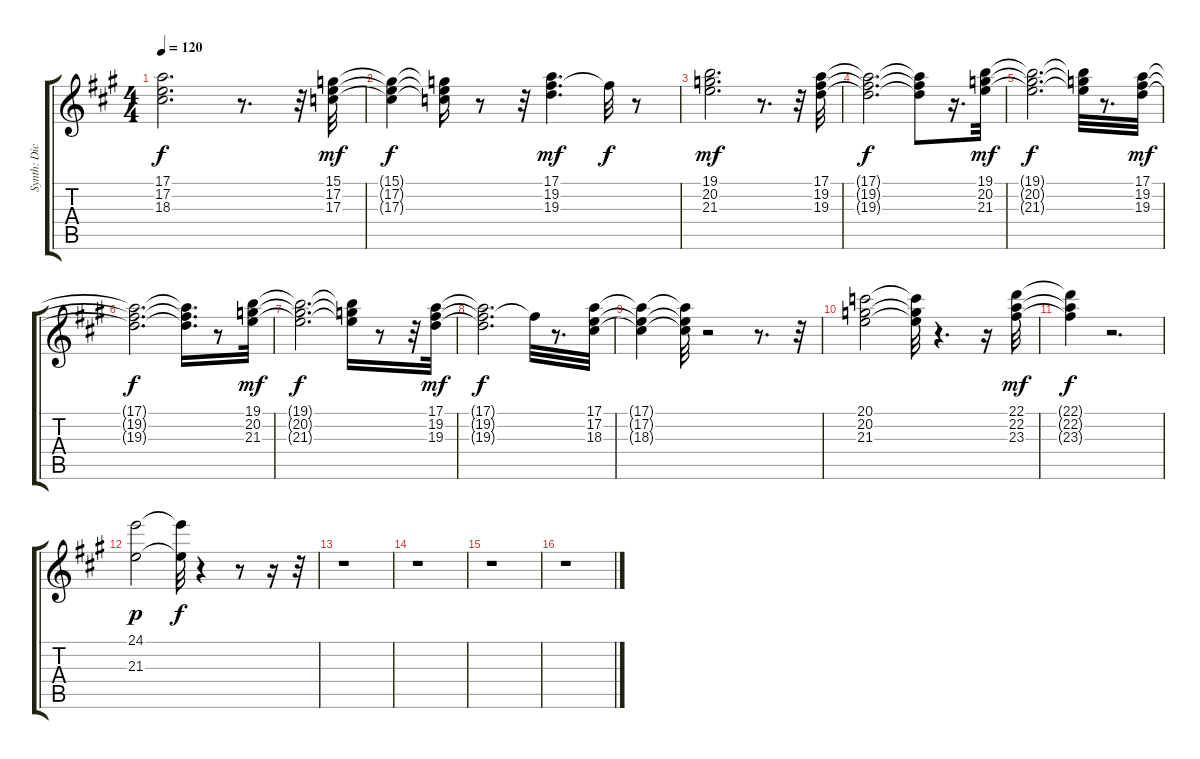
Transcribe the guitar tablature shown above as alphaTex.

\track ("Synth: Dick Sims" "Synth: Dic") {instrument stringensemble1}
\staff {score tabs}
\tuning (E4 B3 G3 D3 A2 E2) {hide}
\ts (4 4)
\tempo 120
\clef g2
\ks a
(17.1{t} 17.2{t} 18.3{t}).2{d dy f} r.8{d} r.32 (15.1 17.2 17.3).32{dy mf} |
(15.1{t} 17.2{t} 17.3{t}).4{dy f} (15.1{t} 17.2{t} 17.3{t}).16 r.8 r.32 (17.1 19.2 19.3).4{d dy mf} 19.2{t}.32{dy f} r.8 |
(19.1 20.2 21.3).2{d dy mf} r.8{d} r.32 (17.1 19.2 19.3).32{volume 12} |
(17.1{t} 19.2{t} 19.3{t}).2{d dy f} (17.1{t} 19.2{t} 19.3{t}).8 r.16{d} (19.1 20.2 21.3).32{dy mf} |
(19.1{t} 20.2{t} 21.3{t}).2{d dy f} (19.1{t} 20.2{t} 21.3{t}).32 r.8{d} (17.1 19.2 19.3).32{dy mf volume 13} |
(17.1{t} 19.2{t} 19.3{t}).2{d dy f} (17.1{t} 19.2{t} 19.3{t}).16{d} r.8 (19.1 20.2 21.3).32{dy mf} |
(19.1{t} 20.2{t} 21.3{t}).2{d dy f} (19.1{t} 20.2{t} 21.3{t}).16 r.8 r.32 (17.1 19.2 19.3).32{dy mf volume 13} |
(17.1{t} 19.2{t} 19.3{t}).2{d dy f} 19.2{t}.32 r.8{d} (17.1 17.2 18.3).32 |
(17.1{t} 17.2{t} 18.3{t}).4 (17.1{t} 17.2{t} 18.3{t}).32 r.2 r.8{d} r.32 |
(20.1 20.2 21.3).2{volume 14} (20.1{t} 20.2{t} 21.3{t}).32 r.4{d} r.16 (22.1 22.2 23.3).32{dy mf} |
(22.1{t} 22.2{t} 23.3{t}).4{dy f} r.2{d} |
(24.1 21.3).2{dy p} (24.1{t} 21.3{t}).32{dy f} r.4 r.8 r.16 r.32 |
r.1 |
r.1 |
r.1 |
r.1
